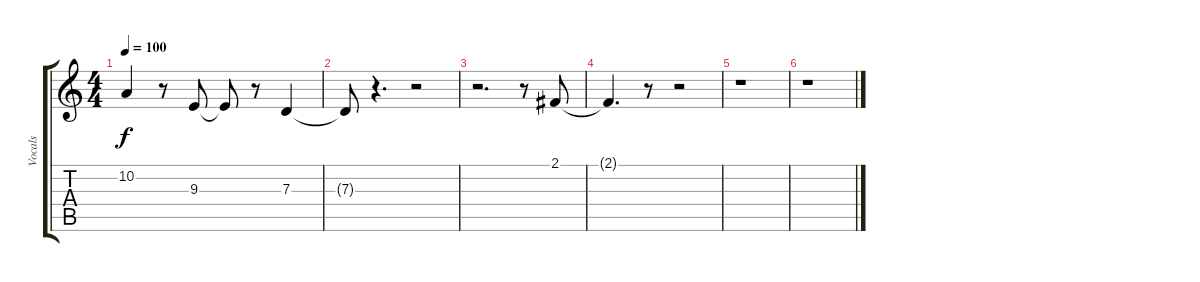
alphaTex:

\track ("Vocals" "Vocals") {instrument choiraahs}
\staff {score tabs}
\tuning (E4 B3 G3 D3 A2 E2) {hide}
\ts (4 4)
\tempo 100
\clef g2
\ks c
10.2.4{dy f volume 8} r.8 9.3.8 9.3{t}.8 r.8 7.3.4 |
7.3{t}.8 r.4{d} r.2 |
r.2{d volume 4} r.8 2.1.8 |
2.1{t}.4{d} r.8 r.2 |
r.1 |
r.1
